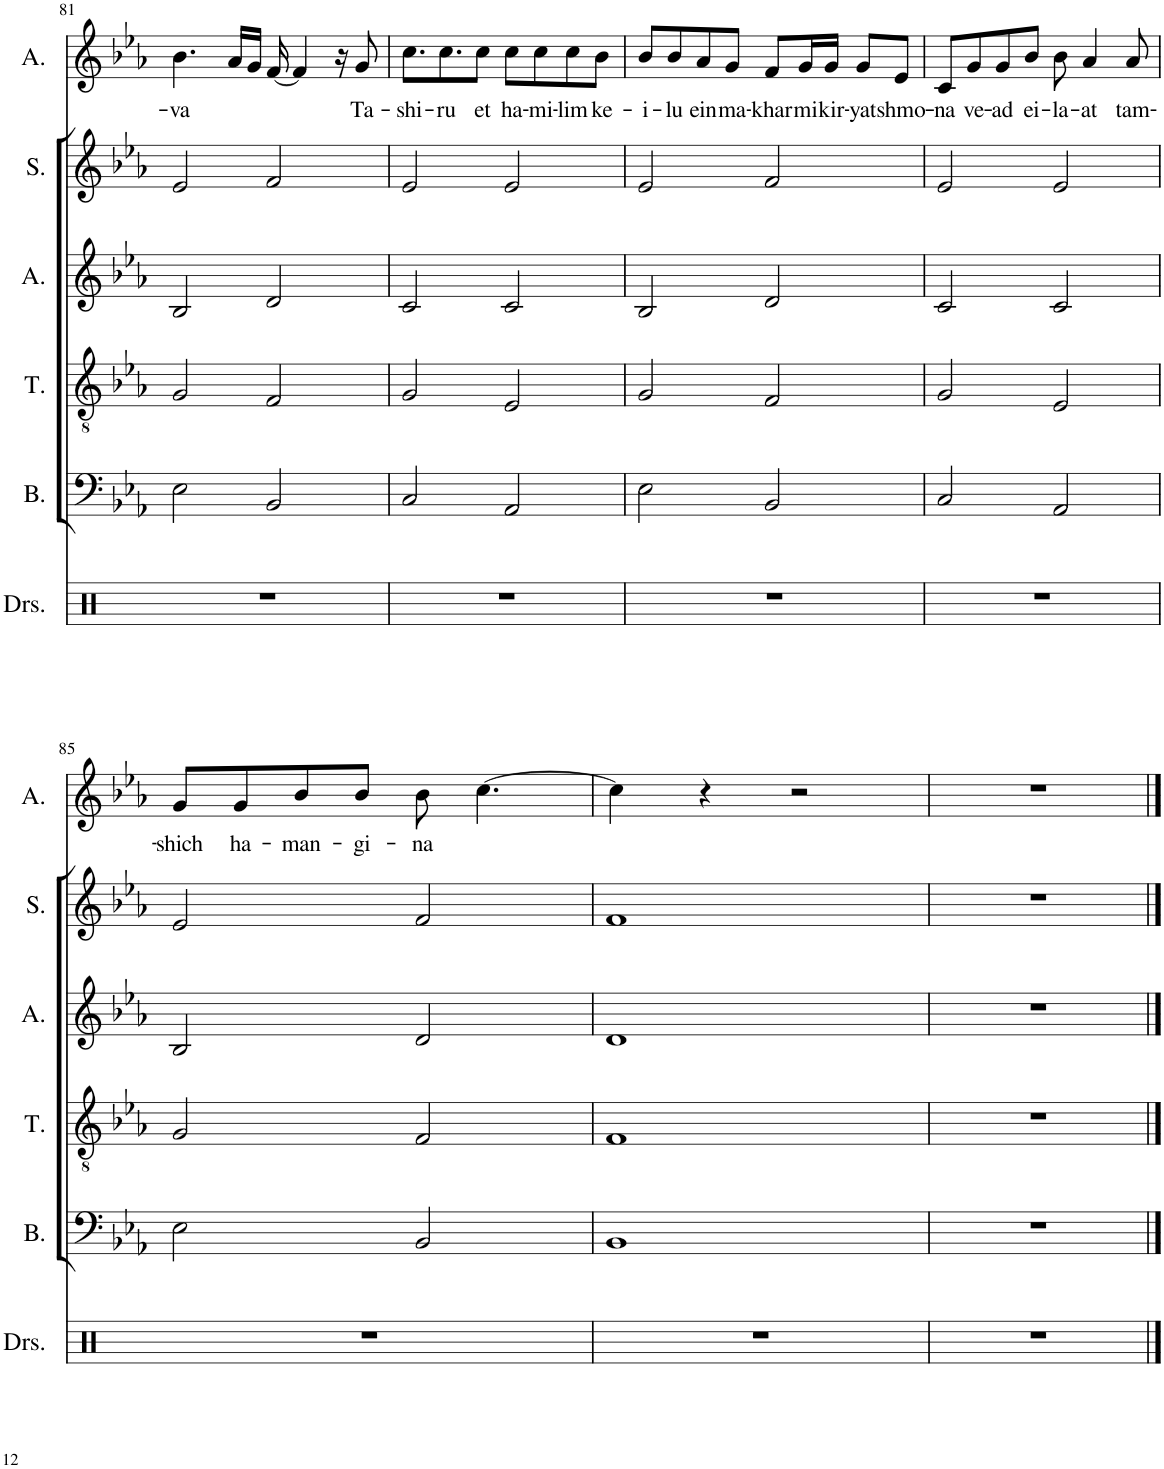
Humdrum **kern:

**kern	**kern	**kern	**kern	**kern	**kern	**text
*part6	*part5	*part4	*part3	*part2	*part1	*part1
*staff6	*staff5	*staff4	*staff3	*staff2	*staff1	*staff1
*I"Drumset	*I"Bass	*I"Tenor	*I"Alto	*I"Soprano	*I"Alto	*
*I'Drs.	*I'B.	*I'T.	*I'A.	*I'S.	*I'A.	*
!!LO:PB:g=z
*clefX	*clefF4	*clefGv2	*clefG2	*clefG2	*clefG2	*
*k[b-e-a-]	*k[b-e-a-]	*k[b-e-a-]	*k[b-e-a-]	*k[b-e-a-]	*k[b-e-a-]	*
*M4/4	*M4/4	*M4/4	*M4/4	*M4/4	*M4/4	*
=81	=81	=81	=81	=81	=81	=81
!	!	!	!	!	!	!LO:LY:b
1r	2E-\	2G/	2B-/	2e-/	4.b-\	-va
.	.	.	.	.	16a-/LL	.
.	.	.	.	.	16g/JJ	.
.	2BB-/	2F/	2d/	2f/	[16f/	.
.	.	.	.	.	4f/]	.
.	.	.	.	.	16r	.
!	!	!	!	!	!	!LO:LY:b
.	.	.	.	.	8g/	Ta-
=82	=82	=82	=82	=82	=82	=82
!	!	!	!	!	!	!LO:LY:b
1r	2C/	2G/	2c/	2e-/	8.cc\L	-shi-
!	!	!	!	!	!	!LO:LY:b
.	.	.	.	.	8.cc\	-ru
!	!	!	!	!	!	!LO:LY:b
.	.	.	.	.	8cc\J	et
!	!	!	!	!	!	!LO:LY:b
.	2AA-/	2E-/	2c/	2e-/	8cc\L	ha-
!	!	!	!	!	!	!LO:LY:b
.	.	.	.	.	8cc\	-mi-
!	!	!	!	!	!	!LO:LY:b
.	.	.	.	.	8cc\	-lim
!	!	!	!	!	!	!LO:LY:b
.	.	.	.	.	8b-\J	ke-
=83	=83	=83	=83	=83	=83	=83
!	!	!	!	!	!	!LO:LY:b
1r	2E-\	2G/	2B-/	2e-/	8b-/L	-i-
!	!	!	!	!	!	!LO:LY:b
.	.	.	.	.	8b-/	-lu
!	!	!	!	!	!	!LO:LY:b
.	.	.	.	.	8a-/	ein
!	!	!	!	!	!	!LO:LY:b
.	.	.	.	.	8g/J	ma-
!	!	!	!	!	!	!LO:LY:b
.	2BB-/	2F/	2d/	2f/	8f/L	-khar
!	!	!	!	!	!	!LO:LY:b
.	.	.	.	.	16g/L	mi
!	!	!	!	!	!	!LO:LY:b
.	.	.	.	.	16g/JJ	kir-
!	!	!	!	!	!	!LO:LY:b
.	.	.	.	.	8g/L	-yat
!	!	!	!	!	!	!LO:LY:b
.	.	.	.	.	8e-/J	shmo-
=84	=84	=84	=84	=84	=84	=84
!	!	!	!	!	!	!LO:LY:b
1r	2C/	2G/	2c/	2e-/	8c/L	na
!	!	!	!	!	!	!LO:LY:b
.	.	.	.	.	8g/	ve-
!	!	!	!	!	!	!LO:LY:b
.	.	.	.	.	8g/	-ad
!	!	!	!	!	!	!LO:LY:b
.	.	.	.	.	8b-/J	ei-
!	!	!	!	!	!	!LO:LY:b
.	2AA-/	2E-/	2c/	2e-/	8b-\	-la-
!	!	!	!	!	!	!LO:LY:b
.	.	.	.	.	4a-/	-at
!	!	!	!	!	!	!LO:LY:b
.	.	.	.	.	8a-/	tam-
!!LO:LB:g=z
=85	=85	=85	=85	=85	=85	=85
!	!	!	!	!	!	!LO:LY:b
1r	2E-\	2G/	2B-/	2e-/	8g/L	-shich
!	!	!	!	!	!	!LO:LY:b
.	.	.	.	.	8g/	ha-
!	!	!	!	!	!	!LO:LY:b
.	.	.	.	.	8b-/	-man-
!	!	!	!	!	!	!LO:LY:b
.	.	.	.	.	8b-/J	-gi-
!	!	!	!	!	!	!LO:LY:b
.	2BB-/	2F/	2d/	2f/	8b-\	-na
.	.	.	.	.	[4.cc\	.
=86	=86	=86	=86	=86	=86	=86
1r	1BB-	1F	1d	1f	4cc\]	.
.	.	.	.	.	4r	.
.	.	.	.	.	2r	.
=87	=87	=87	=87	=87	=87	=87
1r	1r	1r	1r	1r	1r	.
==	==	==	==	==	==	==
*-	*-	*-	*-	*-	*-	*-
